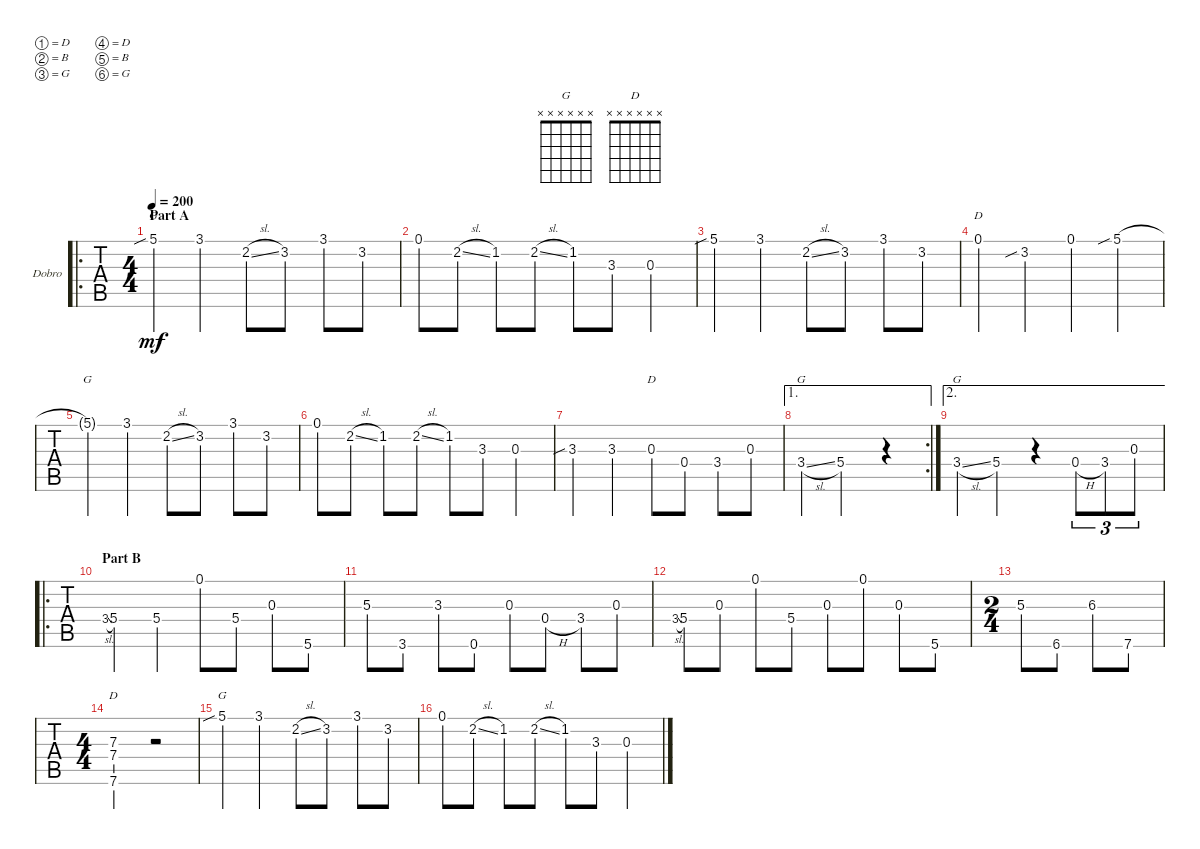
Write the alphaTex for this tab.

\defaultSystemsLayout 4
\bracketExtendMode groupsimilarinstruments
\firstSystemTrackNameOrientation horizontal
\otherSystemsTrackNameOrientation horizontal
\track ("Dobro" "Dobro") {instrument acousticguitarsteel}
\staff {tabs}
\tuning (D4 B3 G3 D3 B2 G2)
\chord ("G" x x x x x x)
\chord ("D" x x x x x x)
\ro
\ts (4 4)
\section ("" "Part A")
\tempo 200
\clef g2
\ks c
5.1{sib}.4{ch "G" dy mf instrument acousticguitarsteel} 3.1.4 2.2{sl}.8 3.2.8 3.1.8 3.2.8 |
0.1.8 2.2{sl}.8 1.2.8 2.2{sl}.8 1.2.8 3.3.8 0.3.4 |
5.1{sib}.4 3.1.4 2.2{sl}.8 3.2.8 3.1.8 3.2.8 |
0.1.4{ch "D"} 3.2{sib}.4 0.1.4 5.1{sib}.4 |
5.1{t}.4{ch "G"} 3.1.4 2.2{sl}.8 3.2.8 3.1.8 3.2.8 |
0.1.8 2.2{sl}.8 1.2.8 2.2{sl}.8 1.2.8 3.3.8 0.3.4 |
3.3{sib}.4 3.3.4 0.3.8{ch "D"} 0.4.8 3.4.8 0.3.8 |
\ae 1
\rc 2
3.4{sl}.4{ch "G"} 5.4.2 r.4 |
\ae 2
3.4{sl}.4{ch "G"} 5.4.4 r.4 0.4{h}.8{tu (3 2)} 3.4.8{tu (3 2)} 0.3.8{tu (3 2)} |
\ro
\section ("" "Part B")
3.4{sl}.8{gr} 5.4.4 5.4.4 0.1.8 5.4.8 0.3.8 5.6.8 |
5.3.8 3.6.8 3.3.8 0.6.8 0.3.8 0.4{h}.8 3.4.8 0.3.8 |
3.4{sl}.8{gr} 5.4.8 0.3.8 0.1.8 5.4.8 0.3.8 0.1.8 0.3.8 5.6.8 |
\ts (2 4)
5.3.8 6.6.8 6.3.8 7.6.8 |
\ts (4 4)
(7.3 7.4 7.6).2{ch "D"} r.2 |
5.1{sib}.4{ch "G"} 3.1.4 2.2{sl}.8 3.2.8 3.1.8 3.2.8 |
0.1.8 2.2{sl}.8 1.2.8 2.2{sl}.8 1.2.8 3.3.8 0.3.4
